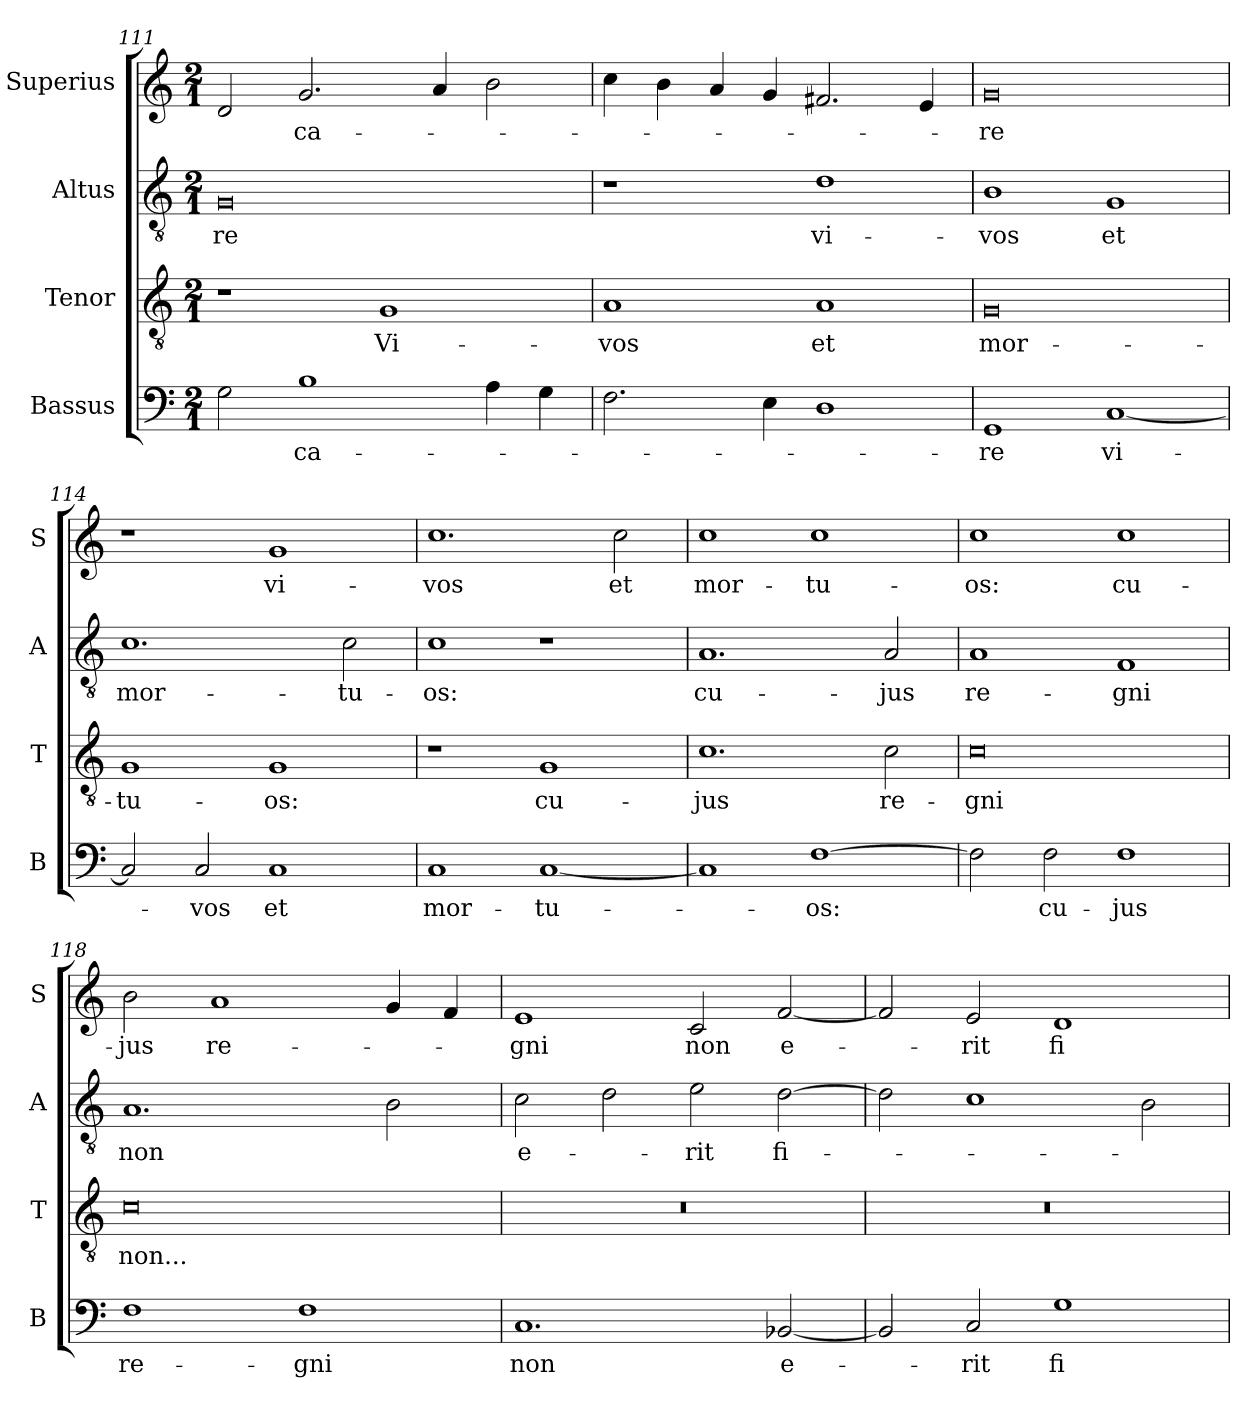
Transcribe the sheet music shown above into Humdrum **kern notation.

**kern	**text	**kern	**text	**kern	**text	**kern	**text
*part4	*part4	*part3	*part3	*part2	*part2	*part1	*part1
*staff4	*staff4	*staff3	*staff3	*staff2	*staff2	*staff1	*staff1
*I"Bassus	*	*I"Tenor	*	*I"Altus	*	*I"Superius	*
*I'B	*	*I'T	*	*I'A	*	*I'S	*
*clefF4	*	*clefGv2	*	*clefGv2	*	*clefG2	*
*k[]	*	*k[]	*	*k[]	*	*k[]	*
*M2/1	*	*M2/1	*	*M2/1	*	*M2/1	*
=111	=111	=111	=111	=111	=111	=111	=111
2G	.	1r	.	0G	-re	2d	.
1B	-ca-	.	.	.	.	2.g	-ca-
.	.	1G	Vi-	.	.	.	.
.	.	.	.	.	.	4a	.
4A	.	.	.	.	.	2b	.
4G	.	.	.	.	.	.	.
=112	=112	=112	=112	=112	=112	=112	=112
2.F	.	1A	-vos	1r	.	4cc	.
.	.	.	.	.	.	4b	.
.	.	.	.	.	.	4a	.
4E	.	.	.	.	.	4g	.
1D	.	1A	et	1d	vi-	2.f#X	.
.	.	.	.	.	.	4e	.
=113	=113	=113	=113	=113	=113	=113	=113
1GG	-re	0G	mor-	1B	-vos	0g	-re
[1C	vi-	.	.	1G	et	.	.
=114	=114	=114	=114	=114	=114	=114	=114
2C]	.	1G	-tu-	1.c	mor-	1r	.
2C	-vos	.	.	.	.	.	.
1C	et	1G	-os:	.	.	1g	vi-
.	.	.	.	2c	-tu-	.	.
=115	=115	=115	=115	=115	=115	=115	=115
1C	mor-	1r	.	1c	-os:	1.cc	-vos
[1C	-tu-	1G	cu-	1r	.	.	.
.	.	.	.	.	.	2cc	et
=116	=116	=116	=116	=116	=116	=116	=116
1C]	.	1.c	-jus	1.A	cu-	1cc	mor-
[1F	-os:	.	.	.	.	1cc	-tu-
.	.	2c	re-	2A	-jus	.	.
=117	=117	=117	=117	=117	=117	=117	=117
2F]	.	0c	-gni	1A	re-	1cc	-os:
2F	cu-	.	.	.	.	.	.
1F	-jus	.	.	1F	-gni	1cc	cu-
=118	=118	=118	=118	=118	=118	=118	=118
1F	re-	0c	non...	1.A	non	2b	-jus
.	.	.	.	.	.	1a	re-
1F	-gni	.	.	.	.	.	.
.	.	.	.	2B	.	4g	.
.	.	.	.	.	.	4f	.
=119	=119	=119	=119	=119	=119	=119	=119
1.C	non	0r	.	2c	e-	1e	-gni
.	.	.	.	2d	.	.	.
.	.	.	.	2e	-rit	2c	non
[2BB-X	e-	.	.	[2d	fi-	[2f	e-
=120	=120	=120	=120	=120	=120	=120	=120
2BB-]	.	0r	.	2d]	.	2f]	.
2C	-rit	.	.	1c	.	2e	-rit
1G	fi-	.	.	.	.	1d	fi-
.	.	.	.	2B	.	.	.
=	=	=	=	=	=	=	=
*-	*-	*-	*-	*-	*-	*-	*-
